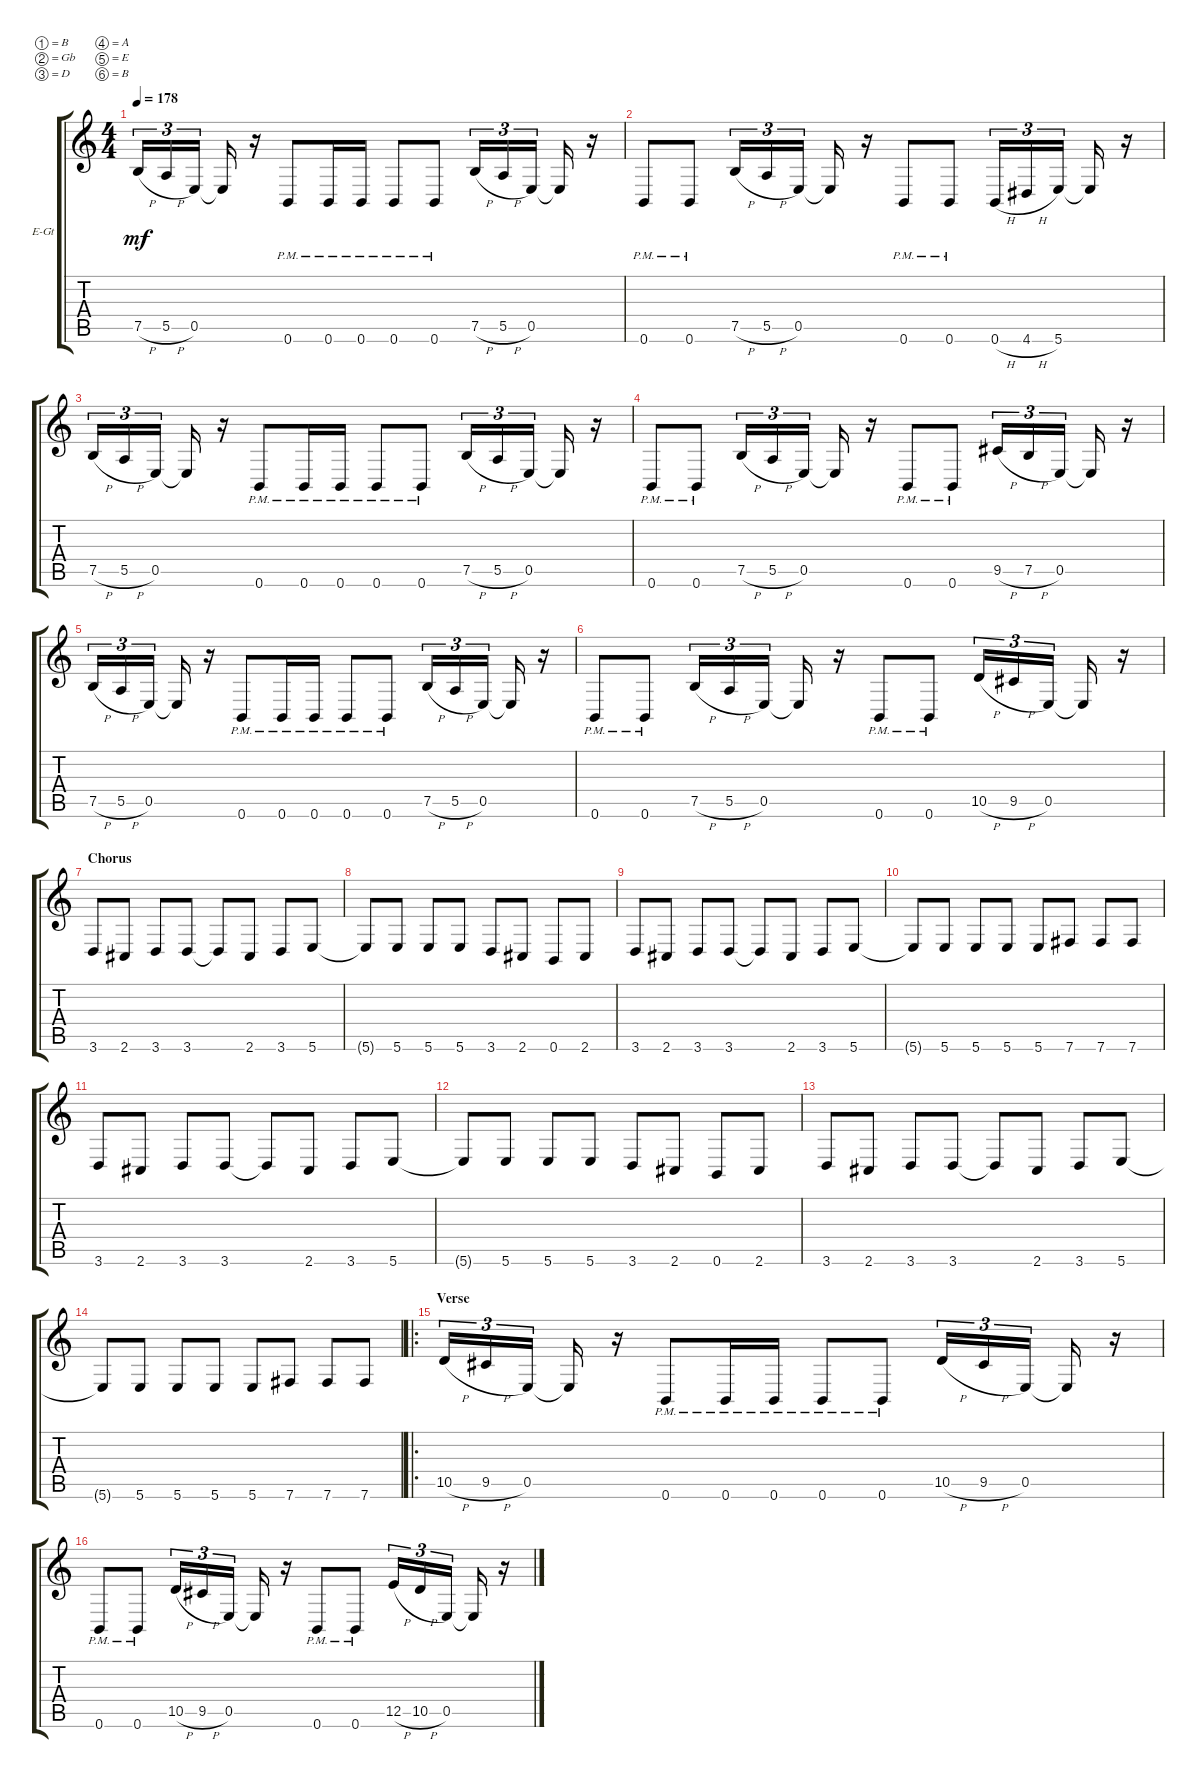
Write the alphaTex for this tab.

\bracketExtendMode groupsimilarinstruments
\firstSystemTrackNameOrientation horizontal
\otherSystemsTrackNameOrientation horizontal
\track ("Electric Guitar 2" "E-Gt") {instrument distortionguitar}
\staff {score tabs}
\tuning (B3 Gb3 D3 A2 E2 B1)
\ts (4 4)
\tempo 178
\clef g2
\ks c
7.5{h}.16{tu (3 2) dy mf} 5.5{h}.16{tu (3 2)} 0.5.16{tu (3 2)} 0.5{t}.16 r.16 0.6{pm}.8 0.6{pm}.16 0.6{pm}.16 0.6{pm}.8 0.6{pm}.8 7.5{h}.16{tu (3 2)} 5.5{h}.16{tu (3 2)} 0.5.16{tu (3 2)} 0.5{t}.16 r.16 |
0.6{pm}.8 0.6{pm}.8 7.5{h}.16{tu (3 2)} 5.5{h}.16{tu (3 2)} 0.5.16{tu (3 2)} 0.5{t}.16 r.16 0.6{pm}.8 0.6{pm}.8 0.6{h}.16{tu (3 2)} 4.6{h}.16{tu (3 2)} 5.6.16{tu (3 2)} 5.6{t}.16 r.16 |
7.5{h}.16{tu (3 2)} 5.5{h}.16{tu (3 2)} 0.5.16{tu (3 2)} 0.5{t}.16 r.16 0.6{pm}.8 0.6{pm}.16 0.6{pm}.16 0.6{pm}.8 0.6{pm}.8 7.5{h}.16{tu (3 2)} 5.5{h}.16{tu (3 2)} 0.5.16{tu (3 2)} 0.5{t}.16 r.16 |
0.6{pm}.8 0.6{pm}.8 7.5{h}.16{tu (3 2)} 5.5{h}.16{tu (3 2)} 0.5.16{tu (3 2)} 0.5{t}.16 r.16 0.6{pm}.8 0.6{pm}.8 9.5{h}.16{tu (3 2)} 7.5{h}.16{tu (3 2)} 0.5.16{tu (3 2)} 0.5{t}.16 r.16 |
7.5{h}.16{tu (3 2)} 5.5{h}.16{tu (3 2)} 0.5.16{tu (3 2)} 0.5{t}.16 r.16 0.6{pm}.8 0.6{pm}.16 0.6{pm}.16 0.6{pm}.8 0.6{pm}.8 7.5{h}.16{tu (3 2)} 5.5{h}.16{tu (3 2)} 0.5.16{tu (3 2)} 0.5{t}.16 r.16 |
0.6{pm}.8 0.6{pm}.8 7.5{h}.16{tu (3 2)} 5.5{h}.16{tu (3 2)} 0.5.16{tu (3 2)} 0.5{t}.16 r.16 0.6{pm}.8 0.6{pm}.8 10.5{h}.16{tu (3 2)} 9.5{h}.16{tu (3 2)} 0.5.16{tu (3 2)} 0.5{t}.16 r.16 |
\section ("" "Chorus")
3.6.8 2.6.8 3.6.8 3.6.8 3.6{t}.8 2.6.8 3.6.8 5.6.8 |
5.6{t}.8 5.6.8 5.6.8 5.6.8 3.6.8 2.6.8 0.6.8 2.6.8 |
3.6.8 2.6.8 3.6.8 3.6.8 3.6{t}.8 2.6.8 3.6.8 5.6.8 |
5.6{t}.8 5.6.8 5.6.8 5.6.8 5.6.8 7.6.8 7.6.8 7.6.8 |
3.6.8 2.6.8 3.6.8 3.6.8 3.6{t}.8 2.6.8 3.6.8 5.6.8 |
5.6{t}.8 5.6.8 5.6.8 5.6.8 3.6.8 2.6.8 0.6.8 2.6.8 |
3.6.8 2.6.8 3.6.8 3.6.8 3.6{t}.8 2.6.8 3.6.8 5.6.8 |
5.6{t}.8 5.6.8 5.6.8 5.6.8 5.6.8 7.6.8 7.6.8 7.6.8 |
\ro
\section ("" "Verse")
10.5{h}.16{tu (3 2)} 9.5{h}.16{tu (3 2)} 0.5.16{tu (3 2)} 0.5{t}.16 r.16 0.6{pm}.8 0.6{pm}.16 0.6{pm}.16 0.6{pm}.8 0.6{pm}.8 10.5{h}.16{tu (3 2)} 9.5{h}.16{tu (3 2)} 0.5.16{tu (3 2)} 0.5{t}.16 r.16 |
0.6{pm}.8 0.6{pm}.8 10.5{h}.16{tu (3 2)} 9.5{h}.16{tu (3 2)} 0.5.16{tu (3 2)} 0.5{t}.16 r.16 0.6{pm}.8 0.6{pm}.8 12.5{h}.16{tu (3 2)} 10.5{h}.16{tu (3 2)} 0.5.16{tu (3 2)} 0.5{t}.16 r.16
